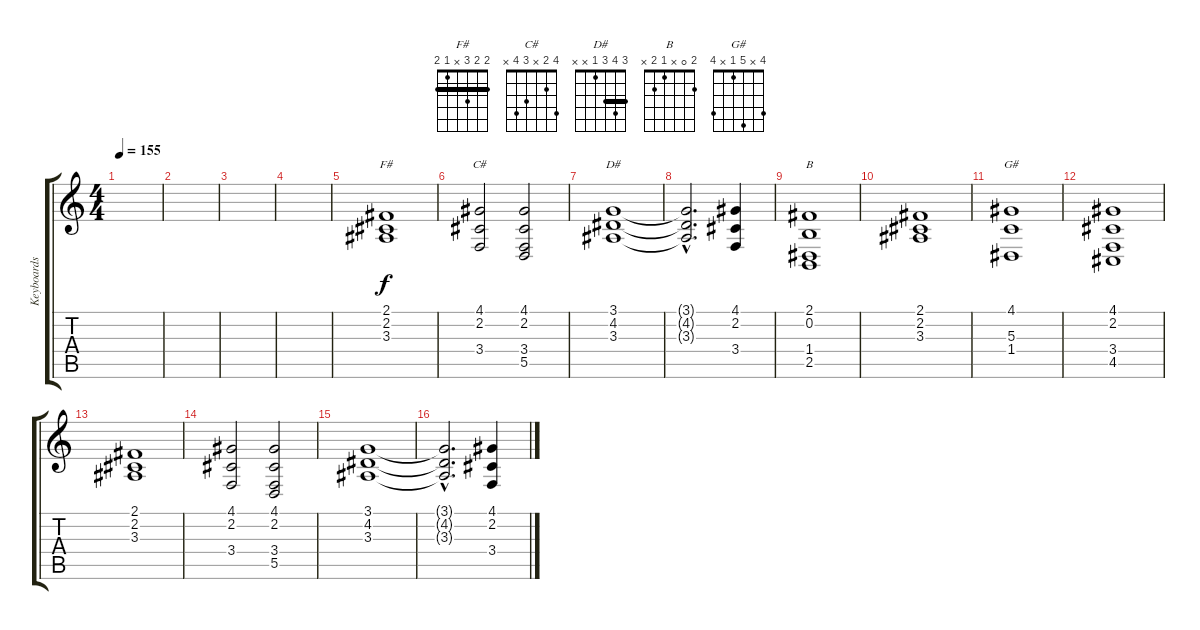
\track ("Keyboards" "Keyboards") {instrument lead1square}
\staff {score tabs}
\tuning (E4 B3 G3 D3 A2 E2) {hide}
\chord ("F#" 2 2 3 x 1 2) {barre 2}
\chord ("C#" 4 2 x 3 4 x)
\chord ("D#" 3 4 3 1 x x) {barre 3}
\chord ("B" 2 0 x 1 2 x)
\chord ("G#" 4 x 5 1 x 4)
\ts (4 4)
\tempo 155
\clef g2
\ks c
|
|
|
|
(2.1 2.2 3.3).1{ch "F#" instrument harpsichord} |
(4.1 2.2 3.4).2{ch "C#"} (4.1 2.2 3.4 5.5).2 |
(3.1 4.2 3.3).1{ch "D#"} |
(3.1{hac t} 4.2{hac t} 3.3{hac t}).2{d} (4.1 2.2 3.4).4 |
(2.1 0.2 1.4 2.5).1{ch "B"} |
(2.1 2.2 3.3).1 |
(4.1 5.3 1.4).1{ch "G#"} |
(4.1 2.2 3.4 4.5).1 |
(2.1 2.2 3.3).1{instrument harpsichord} |
(4.1 2.2 3.4).2 (4.1 2.2 3.4 5.5).2 |
(3.1 4.2 3.3).1 |
(3.1{hac t} 4.2{hac t} 3.3{hac t}).2{d} (4.1 2.2 3.4).4
